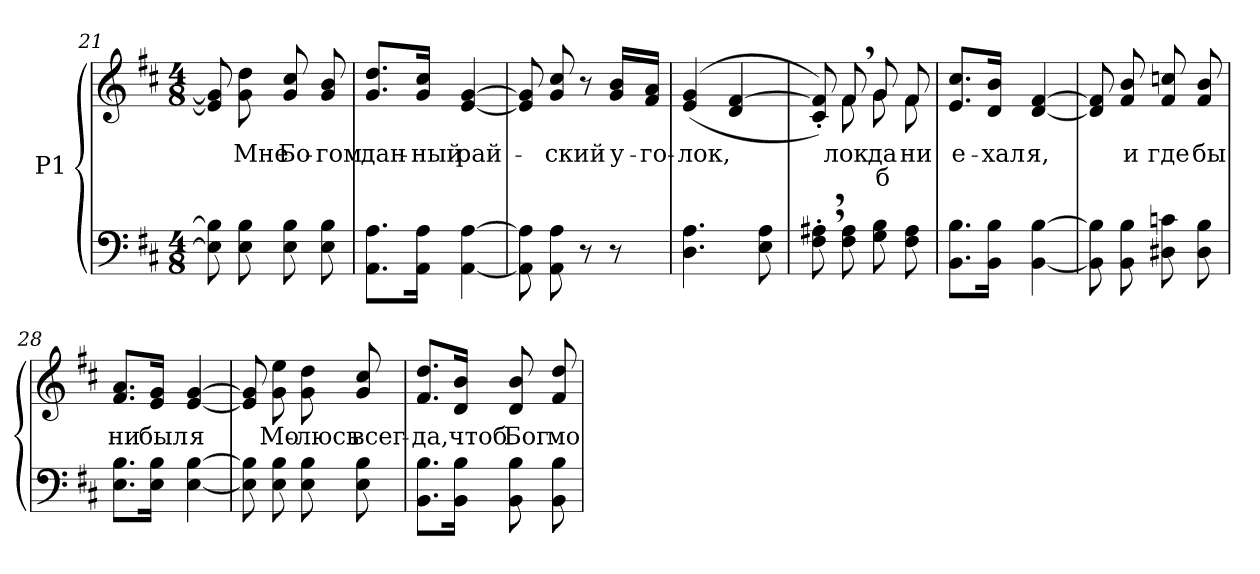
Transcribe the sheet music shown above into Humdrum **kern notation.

**kern	**kern	**text	**text
*part1	*part1	*part1	*part1
*staff2	*staff1	*staff1	*staff1
*I"P1	*	*	*
*clefF4	*clefG2	*	*
*k[f#c#]	*k[f#c#]	*	*
*b:	*b:	*	*
*M4/8	*M4/8	*	*
=21	=21	=21	=21
8Ei\] 8Bi]	8ei/] 8gi]	.	.
!	!	!LO:LY:b:color=#000000	!
8Ei\ 8Bi	8gi\ 8ddi	Мне	.
!	!	!LO:LY:b:color=#000000	!
8Ei\ 8Bi	8gi/ 8cc#i	Бо-	.
!	!	!LO:LY:b:color=#000000	!
8Ei\ 8Bi	8gi/ 8bi	-гом	.
=22	=22	=22	=22
!	!	!LO:LY:b:color=#000000	!
8.AAi\ 8.Ai\L	8.gi/ 8.ddi/L	дан-	.
!	!	!LO:LY:b:color=#000000	!
16AAi\ 16Ai\Jk	16gi/ 16cc#i/Jk	-ный	.
!	!	!LO:LY:b:color=#000000	!
[<4AAi\ [>4Ai	[<4ei/ [>4gi	рай-	.
=23	=23	=23	=23
8AAi\] 8Ai]	8ei/] 8gi]	.	.
!	!	!LO:LY:b:color=#000000	!
8AAi\ 8Ai	8gi/ 8cc#i	-ский	.
8r	8r	.	.
!	!	!LO:LY:b:color=#000000	!
8r	16gi/ 16bi/LL	у-	.
!	!	!LO:LY:b:color=#000000	!
.	16f#i/ 16ai/JJ	-го--	.
!!LO:LB:g=z
=24	=24	=24	=24
!	!	!LO:LY:b:color=#000000	!
4.Di\ 4.Ai	((4ei/ 4gi	-лок,	.
.	4di/ [>4f#i	.	.
8Ei\ 8Ai	.	.	.
=25	=25	=25	=25
*	*^	*	*
8F#i\', 8A#Xi',	8c#i/' 8f#i]'))	8ryy	.	.
!	!	!	!LO:LY:b:color=#000000	!
!	!	!	!LO:LY:b:color=#000000	!
8F#i\ 8A#i	8f#,i/	8f#i\	-лок	.
!	!	!	!LO:LY:b:color=#000000	!LO:LY:b:color=#000000
8Gi\ 8Bi	8gi/	8gi\	-да	б
!	!	!	!LO:LY:b:color=#000000	!
8F#i\ 8A#i	8f#i/	8f#i\	ни	.
*	*v	*v	*	*
=26	=26	=26	=26
*	*^	*	*
!	!	!	!LO:LY:b:color=#000000	!
*	*v	*v	*	*
8.BBi\ 8.Bi\L	8.ei/ 8.cc#i/L	е-	.
!	!	!LO:LY:b:color=#000000	!
16BBi\ 16Bi\Jk	16di/ 16bi/Jk	-хал	.
!	!	!LO:LY:b:color=#000000	!
[<4BBi\ [>4Bi	[<4di/ [>4f#i	я,	.
=27	=27	=27	=27
8BBi\] 8Bi]	8di/] 8f#i]	.	.
!	!	!LO:LY:b:color=#000000	!
8BBi\ 8Bi	8f#i/ 8bi	и	.
!	!	!LO:LY:b:color=#000000	!
8D#Xi\ 8cni	8f#i/ 8ccni	где	.
!	!	!LO:LY:b:color=#000000	!
8D#i\ 8Bi	8f#i/ 8bi	бы	.
=28	=28	=28	=28
!	!	!LO:LY:b:color=#000000	!
8.Ei\ 8.Bi\L	8.f#i/ 8.ai/L	ни	.
!	!	!LO:LY:b:color=#000000	!
16Ei\ 16Bi\Jk	16ei/ 16gi/Jk	был	.
!	!	!LO:LY:b:color=#000000	!
[<4Ei\ [>4Bi	[<4ei/ [>4gi	я	.
=29	=29	=29	=29
8Ei\] 8Bi]	8ei/] 8gi]	.	.
!	!	!LO:LY:b:color=#000000	!
8Ei\ 8Bi	8gi\ 8eei	Мо-	.
!	!	!LO:LY:b:color=#000000	!
8Ei\ 8Bi	8gi\ 8ddi	-люсь	.
!	!	!LO:LY:b:color=#000000	!
8Ei\ 8Bi	8gi/ 8cc#i	всег-	.
!!LO:PB:g=z
=30	=30	=30	=30
!	!	!LO:LY:b:color=#000000	!
8.BBi\ 8.Bi\L	8.f#i/ 8.ddi/L	-да,	.
!	!	!LO:LY:b:color=#000000	!
16BBi\ 16Bi\Jk	16di/ 16bi/Jk	чтоб	.
!	!	!LO:LY:b:color=#000000	!
8BBi\ 8Bi	8di/ 8bi	Бог	.
!	!	!LO:LY:b:color=#000000	!
8BBi\ 8Bi	8f#i/ 8ddi	мо-	.
=	=	=	=
*-	*-	*-	*-
